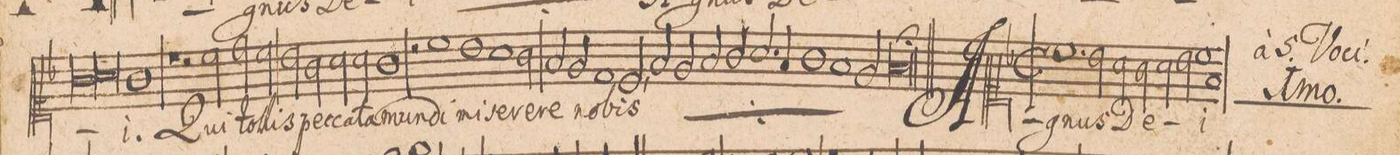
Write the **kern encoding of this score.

**kern	**text
*I"CANTVS.[1]	*
*clefC1	*
*k[b-]	*
*met(c|)	*
*M2/1	*
1g	.
=13-	=13-
1a	.
*Xlig	*
1g	-i.
=14-	=14-
1r	.
2r	.
2cc\	Qui
=15-	=15-
2dd\	tol-
2cc\	-lis
2b-\	pec-
2g\	-ca-
=16-	=16-
2a\	-ta
2a\	mun-
1g	-di
=17-	=17-
2r	.
1cc	mi-
1b-\	-se-
=18-	=18-
1a	-re-
2g\	-re
=19-	=19-
2f/	no-
2e/	.
1d	.
=20-	=20-
2c,</	-bis
*	*ij
2f/	mi-
2e/	-se-
2f/	-re-
=21-	=21-
2g/	-re
2.a/	no-
4f/	.
1g\	.
=22-	=22-
1f	.
2e/	.
=23-	=23-
0f;	-bis
*	*Xij
=24||	=24||
*M2/1	*
*met(c|)	*
1.cc	A-
2b-\	-gnus
=25-	=25-
2a\	De-
2g\	.
2a\	.
2b-\	.
=26-	=26-
1cc	.
1f	-i
=27-	=27-
*-	*-
